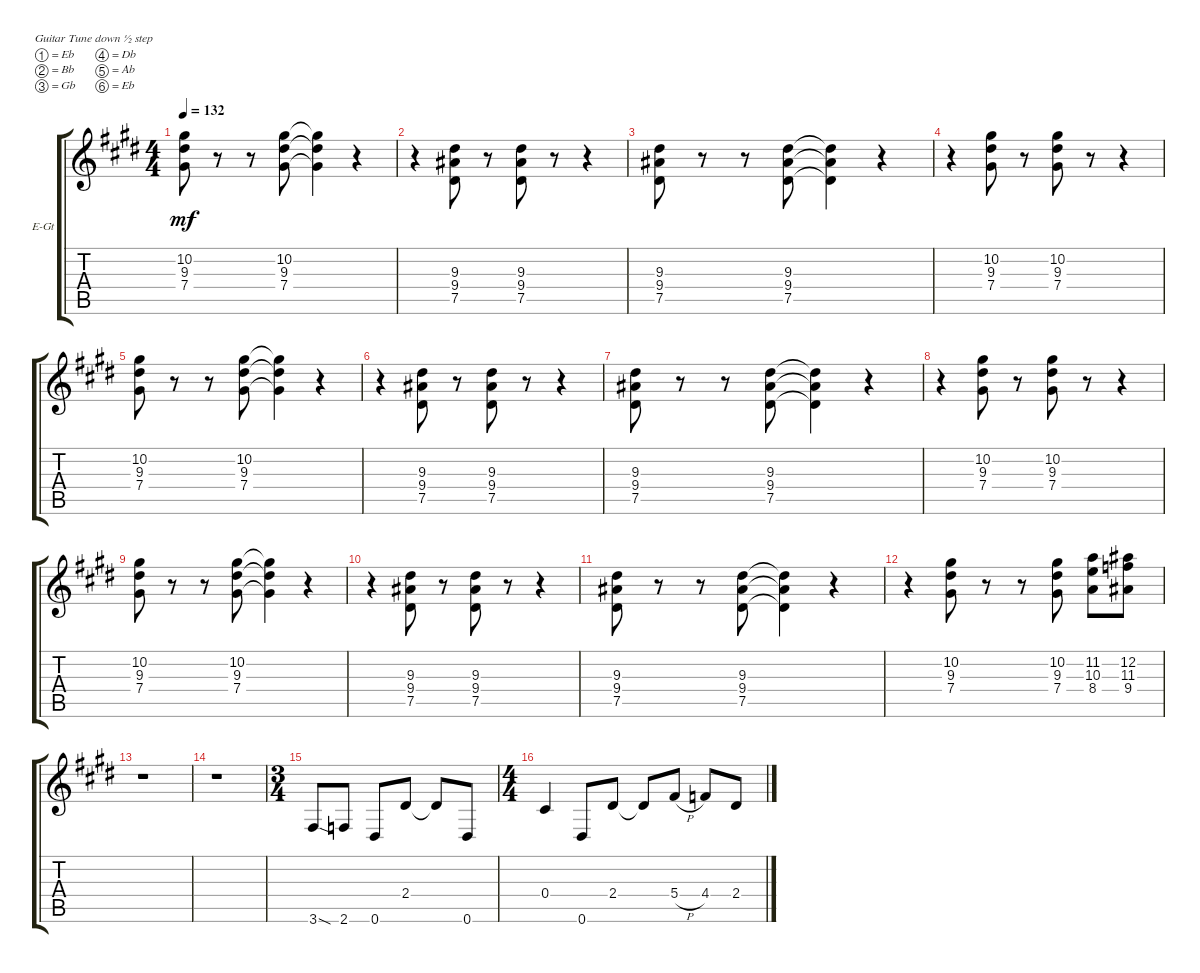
\defaultSystemsLayout 4
\bracketExtendMode groupsimilarinstruments
\firstSystemTrackNameOrientation horizontal
\otherSystemsTrackNameOrientation horizontal
\track ("ACE FREHLEY" "E-Gt") {solo instrument distortionguitar}
\staff {score tabs}
\tuning (Eb4 Bb3 Gb3 Db3 Ab2 Eb2)
\ts (4 4)
\tempo 132
\clef g2
\ks e
(10.2 9.3 7.4).8{dy mf} r.8 r.8 (10.2 9.3 7.4).8 (10.2{t} 9.3{t} 7.4{t}).4 r.4 |
r.4 (9.4 7.5 9.3).8{beam invert} r.8 (7.5 9.4 9.3).8{beam invert} r.8 r.4 |
(9.4 7.5 9.3).8{beam invert} r.8 r.8{beam invert} (7.5 9.4 9.3).8{beam invert} (7.5{t} 9.4{t} 9.3{t}).4{beam invert} r.4 |
r.4 (7.4 9.3 10.2).8 r.8 (10.2 9.3 7.4).8 r.8 r.4 |
(10.2 9.3 7.4).8 r.8 r.8 (10.2 9.3 7.4).8 (10.2{t} 9.3{t} 7.4{t}).4 r.4 |
r.4 (9.4 7.5 9.3).8{beam invert} r.8 (7.5 9.4 9.3).8{beam invert} r.8 r.4 |
(9.4 7.5 9.3).8{beam invert} r.8 r.8{beam invert} (7.5 9.4 9.3).8{beam invert} (7.5{t} 9.4{t} 9.3{t}).4{beam invert} r.4 |
r.4 (7.4 9.3 10.2).8 r.8 (10.2 9.3 7.4).8 r.8 r.4 |
(10.2 9.3 7.4).8 r.8 r.8 (10.2 9.3 7.4).8 (10.2{t} 9.3{t} 7.4{t}).4 r.4 |
r.4 (9.4 7.5 9.3).8{beam invert} r.8 (7.5 9.4 9.3).8{beam invert} r.8 r.4 |
(9.4 7.5 9.3).8{beam invert} r.8 r.8{beam invert} (7.5 9.4 9.3).8{beam invert} (7.5{t} 9.4{t} 9.3{t}).4{beam invert} r.4 |
r.4 (10.2 9.3 7.4).8 r.8 r.8 (7.4 9.3 10.2).8 (8.4 10.3 11.2).8 (9.4 11.3 12.2).8 |
r.1 |
r.1 |
\ts (3 4)
3.6{sod}.8 2.6.8 0.6.8 2.4.8 2.4{t}.8 0.6.8 |
\ts (4 4)
0.4.4 0.6.8 2.4.8 2.4{t}.8 5.4{h}.8 4.4.8 2.4.8
